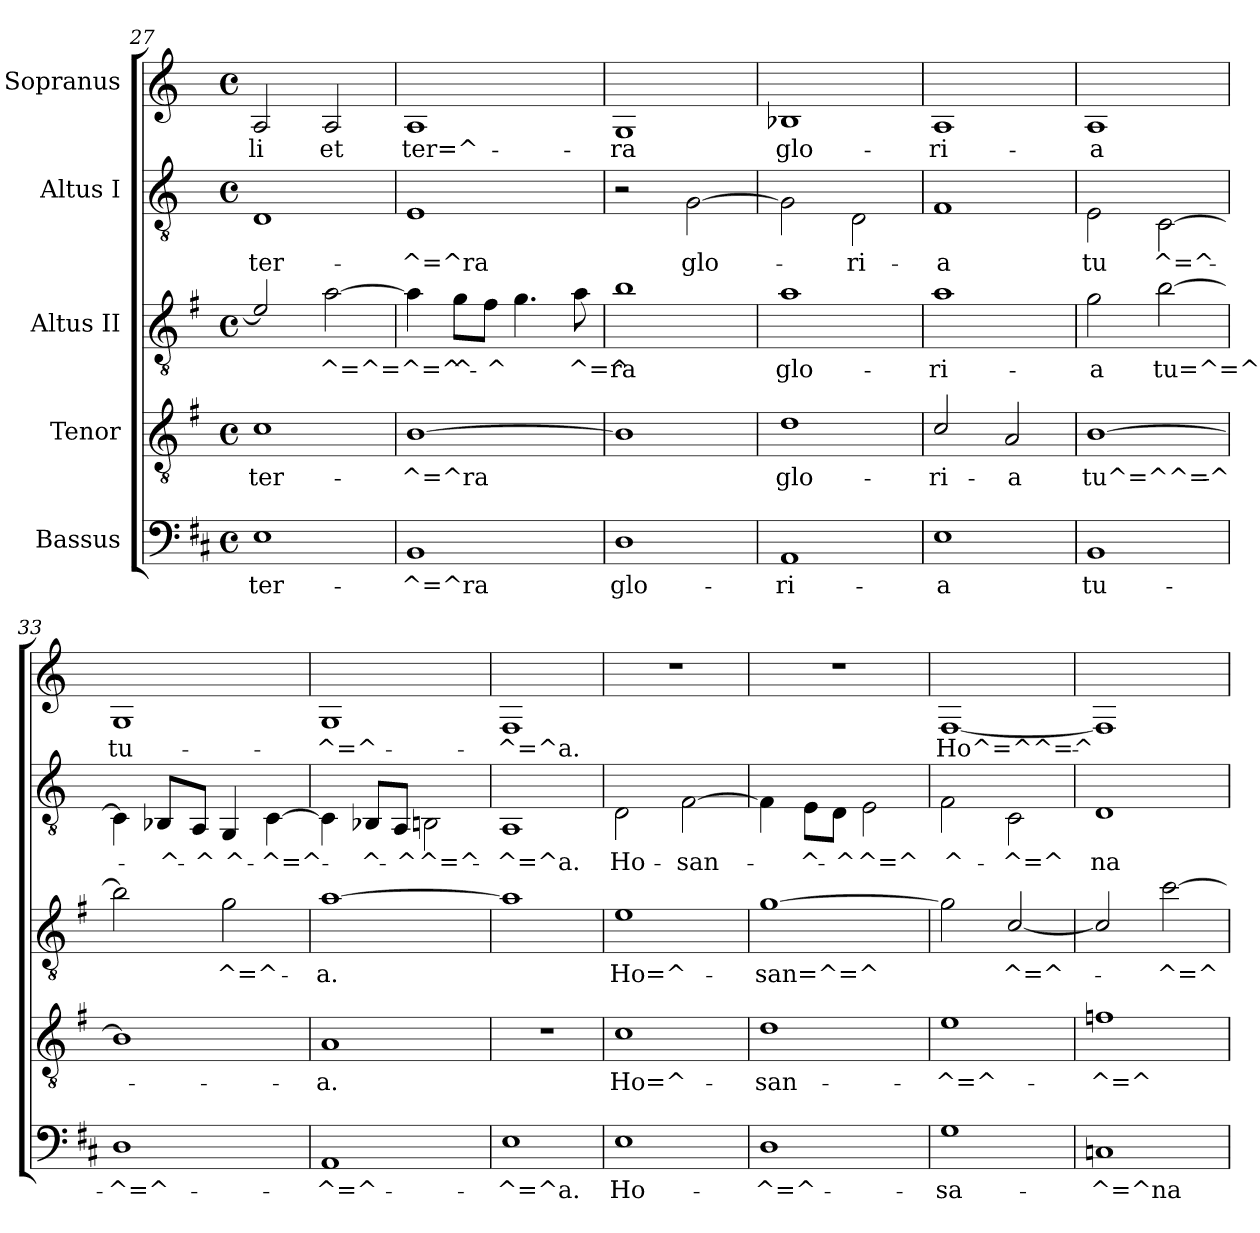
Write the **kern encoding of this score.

**kern	**text	**kern	**text	**kern	**text	**kern	**text	**kern	**text
*part5	*part5	*part4	*part4	*part3	*part3	*part2	*part2	*part1	*part1
*staff5	*staff5	*staff4	*staff4	*staff3	*staff3	*staff2	*staff2	*staff1	*staff1
*I"Bassus	*	*I"Tenor	*	*I"Altus II	*	*I"Altus I	*	*I"Sopranus	*
*clefF4	*	*clefGv2	*	*clefGv2	*	*clefGv2	*	*clefG2	*
*ITrd1c2	*	*ITrd4c7	*	*ITrd4c7	*	*ITrd-7c-12	*	*ITrd-7c-12	*
*k[]	*	*k[]	*	*k[]	*	*k[]	*	*k[]	*
*C:	*	*C:	*	*C:	*	*C:	*	*C:	*
*M4/4	*	*M4/4	*	*M4/4	*	*M4/4	*	*M4/4	*
*met(c)	*	*met(c)	*	*met(c)	*	*met(c)	*	*met(c)	*
=27	=27	=27	=27	=27	=27	=27	=27	=27	=27
!	!LO:LY:b	!	!LO:LY:b	!	!	!	!LO:LY:b	!	!LO:LY:b
1D	ter-	1F	ter-	2A/]	.	1d	ter-	2a/	-li
!	!	!	!	!	!LO:LY:b	!	!	!	!LO:LY:b
.	.	.	.	[>2d\	-^=^=^=^	.	.	2a/	et
!!LO:LB:g=z
=28	=28	=28	=28	=28	=28	=28	=28	=28	=28
!	!LO:LY:b	!	!LO:LY:b	!	!	!	!LO:LY:b	!	!LO:LY:b
1AA	-^=^ra	[<1E	-^=^ra	4d\]	.	1e	-^=^ra	1a	ter=^-
!	!	!	!	!	!LO:LY:b	!	!	!	!
.	.	.	.	8c\L	^-	.	.	.	.
!	!	!	!	!	!LO:LY:b	!	!	!	!
.	.	.	.	8B\J	-^	.	.	.	.
.	.	.	.	4.c\	.	.	.	.	.
!	!	!	!	!	!LO:LY:b	!	!	!	!
.	.	.	.	8d\	^=^	.	.	.	.
=29	=29	=29	=29	=29	=29	=29	=29	=29	=29
!	!LO:LY:b	!	!	!	!LO:LY:b	!	!	!	!LO:LY:b
1C	glo-	1E]	.	1e	ra	2r	.	1g	-ra
!	!	!	!	!	!	!	!LO:LY:b	!	!
.	.	.	.	.	.	[>2g\	glo-	.	.
=30	=30	=30	=30	=30	=30	=30	=30	=30	=30
!	!LO:LY:b	!	!LO:LY:b	!	!LO:LY:b	!	!	!	!LO:LY:b
1GG	-ri-	1G	glo-	1d	glo-	2g\]	.	1b-X	glo-
!	!	!	!	!	!	!	!LO:LY:b	!	!
.	.	.	.	.	.	2d\	-ri-	.	.
=31	=31	=31	=31	=31	=31	=31	=31	=31	=31
!	!LO:LY:b	!	!LO:LY:b	!	!LO:LY:b	!	!LO:LY:b	!	!LO:LY:b
1D	-a	2F/	-ri-	1d	-ri-	1f	-a	1a	-ri-
!	!	!	!LO:LY:b	!	!	!	!	!	!
.	.	2D/	-a	.	.	.	.	.	.
=32	=32	=32	=32	=32	=32	=32	=32	=32	=32
!	!LO:LY:b	!	!LO:LY:b	!	!LO:LY:b	!	!LO:LY:b	!	!LO:LY:b
1AA	tu-	[<1E	tu^=^^=^-	2c\	-a	2e\	tu	1a	-a
!	!	!	!	!	!LO:LY:b	!	!LO:LY:b	!	!
.	.	.	.	[>2e\	tu=^=^	[>2c\	^=^-	.	.
=33	=33	=33	=33	=33	=33	=33	=33	=33	=33
!	!LO:LY:b	!	!	!	!	!	!	!	!LO:LY:b
1C	-^=^-	1E]	.	2e\]	.	4c\]	.	1g	tu-
!	!	!	!	!	!	!	!LO:LY:b	!	!
.	.	.	.	.	.	8B-X/L	-^-	.	.
!	!	!	!	!	!	!	!LO:LY:b	!	!
.	.	.	.	.	.	8A/J	-^	.	.
!	!	!	!	!	!LO:LY:b	!	!LO:LY:b	!	!
.	.	.	.	2c\	^=^-	4G/	^-	.	.
!	!	!	!	!	!	!	!LO:LY:b	!	!
.	.	.	.	.	.	[>4c\	-^=^-	.	.
=34	=34	=34	=34	=34	=34	=34	=34	=34	=34
!	!LO:LY:b	!	!LO:LY:b	!	!LO:LY:b	!	!	!	!LO:LY:b
1GG	-^=^-	1D	-a.	[>1d	-a.	4c\]	.	1g	-^=^-
!	!	!	!	!	!	!	!LO:LY:b	!	!
.	.	.	.	.	.	8B-X/L	-^-	.	.
!	!	!	!	!	!	!	!LO:LY:b	!	!
.	.	.	.	.	.	8A/J	-^	.	.
!	!	!	!	!	!	!	!LO:LY:b	!	!
.	.	.	.	.	.	2Bn\	^=^-	.	.
!!LO:PB:g=z
=35	=35	=35	=35	=35	=35	=35	=35	=35	=35
!	!LO:LY:b	!	!	!	!	!	!LO:LY:b	!	!LO:LY:b
1D	-^=^a.	1r	.	1d]	.	1A	-^=^a.	1f	-^=^a.
=36	=36	=36	=36	=36	=36	=36	=36	=36	=36
!	!LO:LY:b	!	!LO:LY:b	!	!LO:LY:b	!	!LO:LY:b	!	!
1D	Ho-	1F	Ho=^-	1A	Ho=^-	2d\	Ho-	1r	.
!	!	!	!	!	!	!	!LO:LY:b	!	!
.	.	.	.	.	.	[>2f\	-san-	.	.
=37	=37	=37	=37	=37	=37	=37	=37	=37	=37
!	!LO:LY:b	!	!LO:LY:b	!	!LO:LY:b	!	!	!	!
1C	-^=^-	1G	-san-	[>1c	-san=^=^	4f\]	.	1r	.
!	!	!	!	!	!	!	!LO:LY:b	!	!
.	.	.	.	.	.	8e\L	-^-	.	.
!	!	!	!	!	!	!	!LO:LY:b	!	!
.	.	.	.	.	.	8d\J	-^	.	.
!	!	!	!	!	!	!	!LO:LY:b	!	!
.	.	.	.	.	.	2e\	^=^	.	.
=38	=38	=38	=38	=38	=38	=38	=38	=38	=38
!	!LO:LY:b	!	!LO:LY:b	!	!	!	!LO:LY:b	!	!LO:LY:b
1F	-sa-	1A	-^=^-	2c\]	.	2f\	^-	[<1f	Ho^=^^=^-
!	!	!	!	!	!LO:LY:b	!	!LO:LY:b	!	!
.	.	.	.	[<2F/	^=^-	2c\	-^=^	.	.
=39	=39	=39	=39	=39	=39	=39	=39	=39	=39
!	!LO:LY:b	!	!LO:LY:b	!	!	!	!LO:LY:b	!	!
1BB-X	-^=^na	1B-X	-^=^-	2F/]	.	1d	na	1f]	.
!	!	!	!	!	!LO:LY:b	!	!	!	!
.	.	.	.	[>2f\	-^=^-	.	.	.	.
=	=	=	=	=	=	=	=	=	=
*-	*-	*-	*-	*-	*-	*-	*-	*-	*-
